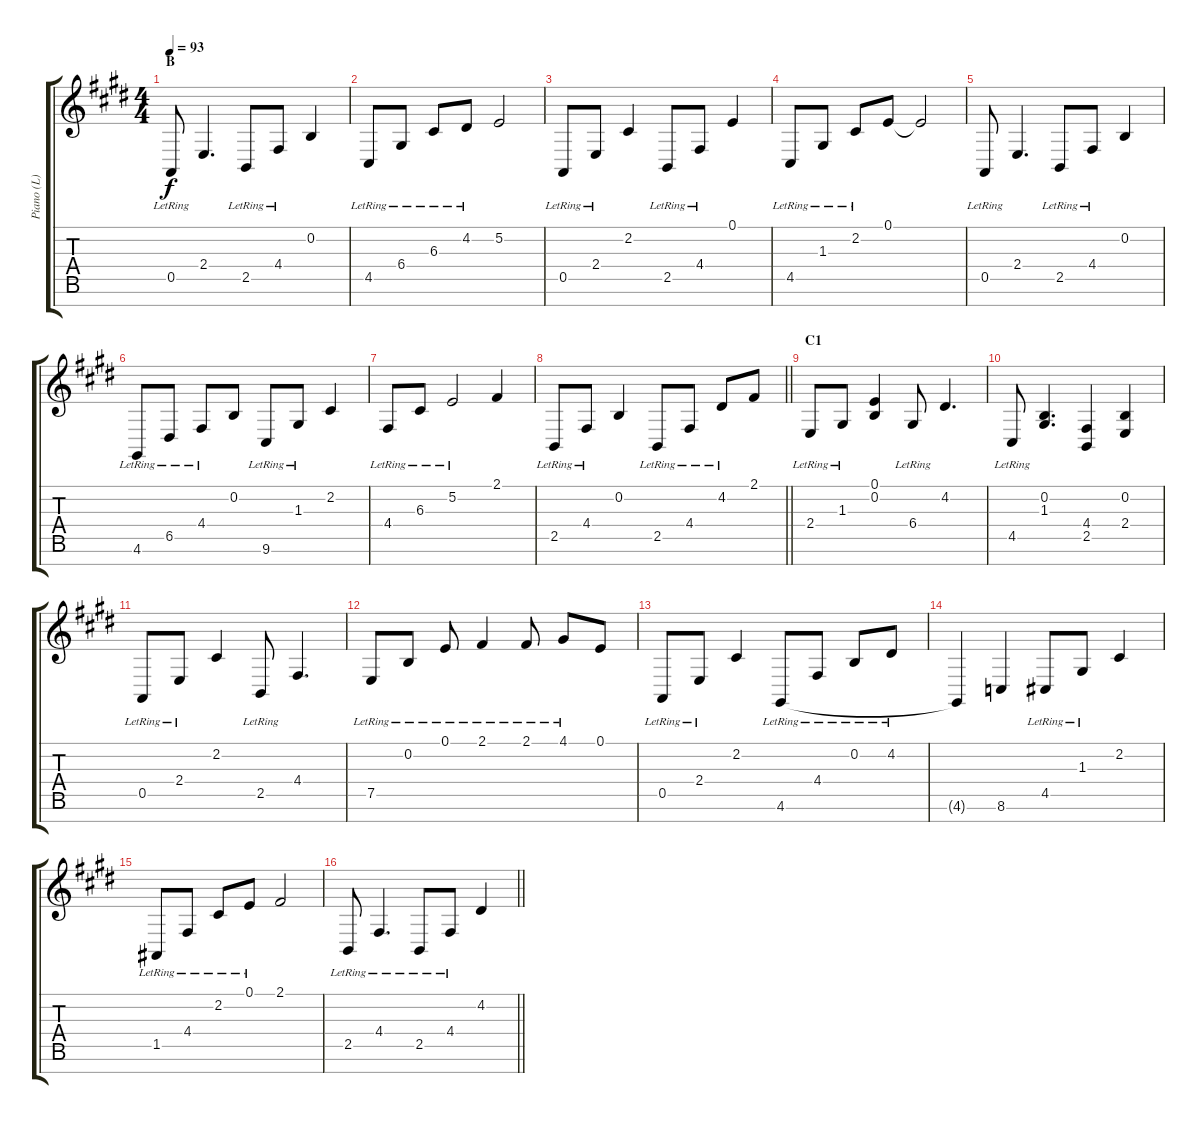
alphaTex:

\track ("Piano (L)" "Piano (L)") {instrument acousticgrandpiano}
\staff {score tabs}
\tuning (E4 B3 G3 D3 A2 E2 B1) {hide}
\ts (4 4)
\section ("" "B")
\tempo 93
\clef g2
\ks e
0.5{lr}.8{dy f} 2.4.4{d} 2.5{lr}.8 4.4{lr}.8 0.2.4 |
4.5{lr}.8 6.4{lr}.8 6.3{lr}.8 4.2{lr}.8 5.2.2 |
0.5{lr}.8 2.4{lr}.8 2.2.4 2.5{lr}.8 4.4{lr}.8 0.1.4 |
4.5{lr}.8 1.3{lr}.8 2.2{lr}.8 0.1.8 0.1{t}.2 |
0.5{lr}.8 2.4.4{d} 2.5{lr}.8 4.4{lr}.8 0.2.4 |
4.6{lr}.8 6.5{lr}.8 4.4{lr}.8 0.2.8 9.6{lr}.8 1.3{lr}.8 2.2.4 |
4.4{lr}.8 6.3{lr}.8 5.2{lr}.2 2.1.4 |
\barLineRight lightlight
2.5{lr}.8 4.4{lr}.8 0.2.4 2.5{lr}.8 4.4{lr}.8 4.2{lr}.8 2.1.8 |
\section ("" "C1")
2.4{lr}.8 1.3{lr}.8 (0.1 0.2).4 6.4{lr}.8 4.2.4{d} |
4.5{lr}.8 (0.2 1.3).4{d} (4.4 2.5).4 (0.2 2.4).4 |
0.5{lr}.8 2.4{lr}.8 2.2.4 2.5{lr}.8 4.4.4{d} |
7.5{lr}.8 0.2{lr}.8 0.1{lr}.8 2.1{lr}.4 2.1{lr}.8 4.1{lr}.8 0.1.8 |
0.5{lr}.8 2.4{lr}.8 2.2.4 4.6{lr}.8 4.4{lr}.8 0.2{lr}.8 4.2{lr}.8 |
4.6{t}.4 8.6.4 4.5{lr}.8 1.3{lr}.8 2.2.4 |
1.5{lr}.8 4.4{lr}.8 2.2{lr}.8 0.1{lr}.8 2.1.2 |
\barLineRight lightlight
2.5{lr}.8 4.4{lr}.4{d} 2.5{lr}.8 4.4{lr}.8 4.2.4
